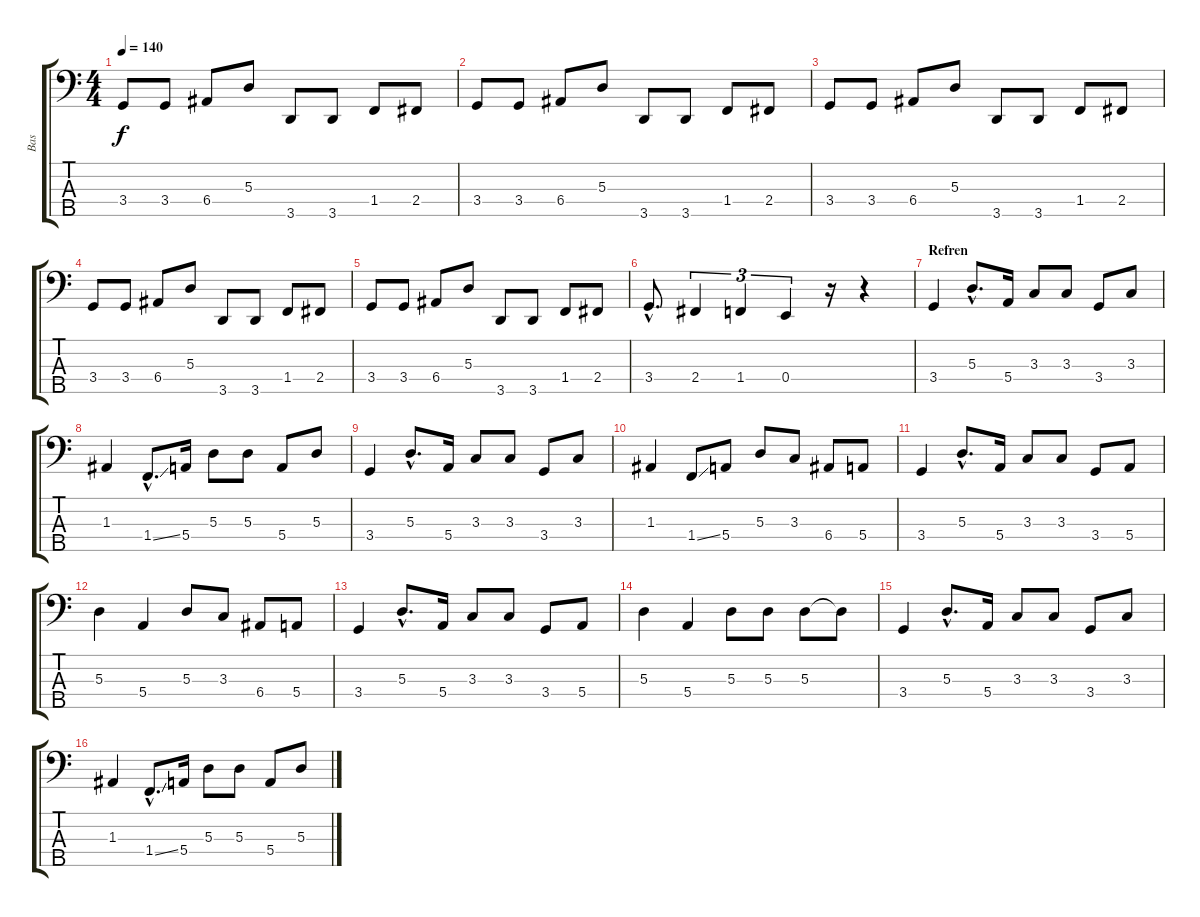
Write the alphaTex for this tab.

\track ("Bas" "Bas") {instrument electricbassfinger}
\staff {score tabs}
\tuning (G2 D2 A1 E1 B0) {hide}
\ts (4 4)
\tempo 140
\clef f4
\ks c
3.4.8{dy f} 3.4.8 6.4.8 5.3.8 3.5.8 3.5.8 1.4.8 2.4.8 |
3.4.8 3.4.8 6.4.8 5.3.8 3.5.8 3.5.8 1.4.8 2.4.8 |
3.4.8 3.4.8 6.4.8 5.3.8 3.5.8 3.5.8 1.4.8 2.4.8 |
3.4.8 3.4.8 6.4.8 5.3.8 3.5.8 3.5.8 1.4.8 2.4.8 |
3.4.8 3.4.8 6.4.8 5.3.8 3.5.8 3.5.8 1.4.8 2.4.8 |
3.4{hac}.8{d} 2.4.4{tu (3 2)} 1.4.4{tu (3 2)} 0.4.4{tu (3 2)} r.16 r.4 |
\section ("" "Refren")
3.4.4 5.3{hac}.8{d} 5.4.16 3.3.8 3.3.8 3.4.8 3.3.8 |
1.3.4 1.4{ss hac}.8{d} 5.4.16 5.3.8 5.3.8 5.4.8 5.3.8 |
3.4.4 5.3{hac}.8{d} 5.4.16 3.3.8 3.3.8 3.4.8 3.3.8 |
1.3.4 1.4{ss}.8 5.4.8 5.3.8 3.3.8 6.4.8 5.4.8 |
3.4.4 5.3{hac}.8{d} 5.4.16 3.3.8 3.3.8 3.4.8 5.4.8 |
5.3.4 5.4.4 5.3.8 3.3.8 6.4.8 5.4.8 |
3.4.4 5.3{hac}.8{d} 5.4.16 3.3.8 3.3.8 3.4.8 5.4.8 |
5.3.4 5.4.4 5.3.8 5.3.8 5.3.8 5.3{t}.8 |
3.4.4 5.3{hac}.8{d} 5.4.16 3.3.8 3.3.8 3.4.8 3.3.8 |
1.3.4 1.4{ss hac}.8{d} 5.4.16 5.3.8 5.3.8 5.4.8 5.3.8
